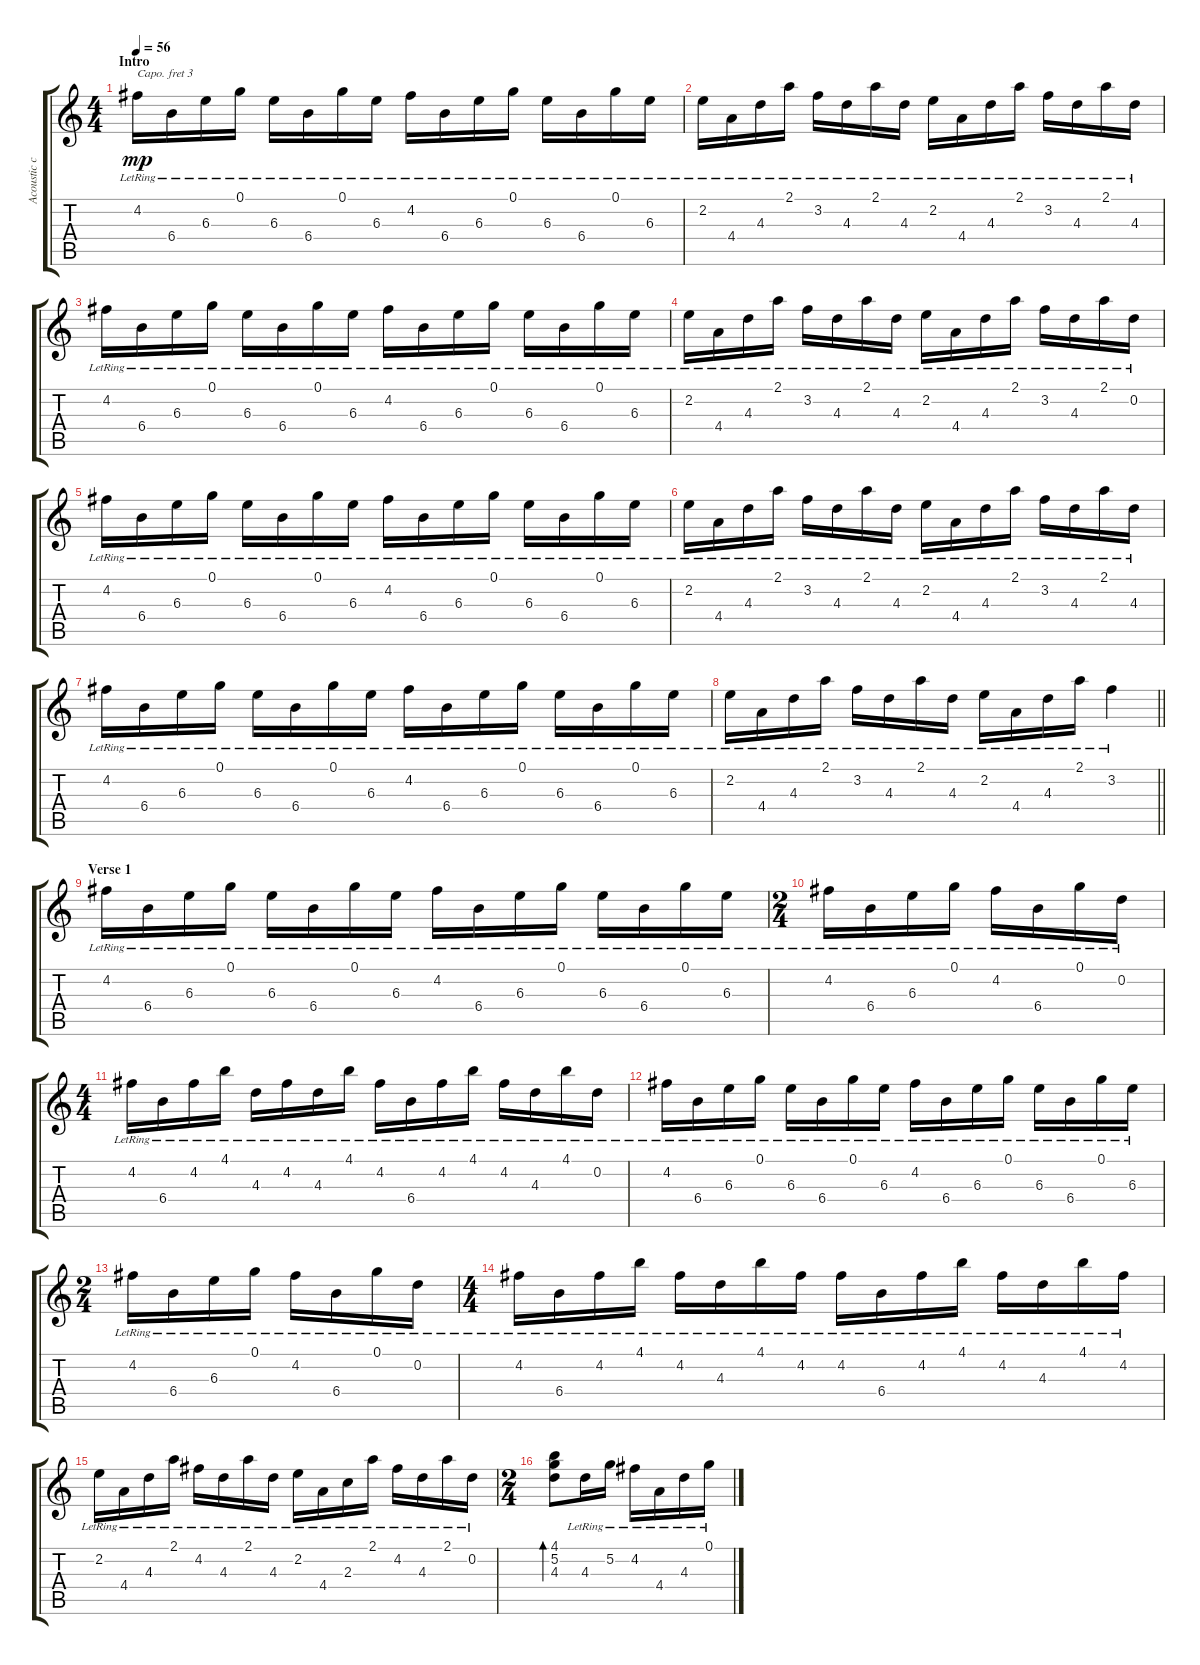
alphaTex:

\track ("Acoustic capo 3 (Gilmour)" "Acoustic c") {instrument acousticguitarsteel}
\staff {score tabs}
\capo 3
\tuning (E4 B3 G3 D3 A2 E2) {hide}
\ts (4 4)
\section ("" "Intro")
\tempo 56
\clef g2
\ks c
4.2{lr}.16{dy mp instrument acousticguitarsteel} 6.4{lr}.16 6.3{lr}.16 0.1{lr}.16 6.3{lr}.16 6.4{lr}.16 0.1{lr}.16 6.3{lr}.16 4.2{lr}.16 6.4{lr}.16 6.3{lr}.16 0.1{lr}.16 6.3{lr}.16 6.4{lr}.16 0.1{lr}.16 6.3{lr}.16 |
2.2{lr}.16 4.4{lr}.16 4.3{lr}.16 2.1{lr}.16 3.2{lr}.16 4.3{lr}.16 2.1{lr}.16 4.3{lr}.16 2.2{lr}.16 4.4{lr}.16 4.3{lr}.16 2.1{lr}.16 3.2{lr}.16 4.3{lr}.16 2.1{lr}.16 4.3{lr}.16 |
4.2{lr}.16 6.4{lr}.16 6.3{lr}.16 0.1{lr}.16 6.3{lr}.16 6.4{lr}.16 0.1{lr}.16 6.3{lr}.16 4.2{lr}.16 6.4{lr}.16 6.3{lr}.16 0.1{lr}.16 6.3{lr}.16 6.4{lr}.16 0.1{lr}.16 6.3{lr}.16 |
2.2{lr}.16 4.4{lr}.16 4.3{lr}.16 2.1{lr}.16 3.2{lr}.16 4.3{lr}.16 2.1{lr}.16 4.3{lr}.16 2.2{lr}.16 4.4{lr}.16 4.3{lr}.16 2.1{lr}.16 3.2{lr}.16 4.3{lr}.16 2.1{lr}.16 0.2{lr}.16 |
4.2{lr}.16 6.4{lr}.16 6.3{lr}.16 0.1{lr}.16 6.3{lr}.16 6.4{lr}.16 0.1{lr}.16 6.3{lr}.16 4.2{lr}.16 6.4{lr}.16 6.3{lr}.16 0.1{lr}.16 6.3{lr}.16 6.4{lr}.16 0.1{lr}.16 6.3{lr}.16 |
2.2{lr}.16 4.4{lr}.16 4.3{lr}.16 2.1{lr}.16 3.2{lr}.16 4.3{lr}.16 2.1{lr}.16 4.3{lr}.16 2.2{lr}.16 4.4{lr}.16 4.3{lr}.16 2.1{lr}.16 3.2{lr}.16 4.3{lr}.16 2.1{lr}.16 4.3{lr}.16 |
4.2{lr}.16 6.4{lr}.16 6.3{lr}.16 0.1{lr}.16 6.3{lr}.16 6.4{lr}.16 0.1{lr}.16 6.3{lr}.16 4.2{lr}.16 6.4{lr}.16 6.3{lr}.16 0.1{lr}.16 6.3{lr}.16 6.4{lr}.16 0.1{lr}.16 6.3{lr}.16 |
\barLineRight lightlight
2.2{lr}.16 4.4{lr}.16 4.3{lr}.16 2.1{lr}.16 3.2{lr}.16 4.3{lr}.16 2.1{lr}.16 4.3{lr}.16 2.2{lr}.16 4.4{lr}.16 4.3{lr}.16 2.1{lr}.16 3.2{lr}.4 |
\section ("" "Verse 1")
4.2{lr}.16 6.4{lr}.16 6.3{lr}.16 0.1{lr}.16 6.3{lr}.16 6.4{lr}.16 0.1{lr}.16 6.3{lr}.16 4.2{lr}.16 6.4{lr}.16 6.3{lr}.16 0.1{lr}.16 6.3{lr}.16 6.4{lr}.16 0.1{lr}.16 6.3{lr}.16 |
\ts (2 4)
4.2{lr}.16 6.4{lr}.16 6.3{lr}.16 0.1{lr}.16 4.2{lr}.16 6.4{lr}.16 0.1{lr}.16 0.2{lr}.16 |
\ts (4 4)
4.2{lr}.16 6.4{lr}.16 4.2{lr}.16 4.1{lr}.16 4.3{lr}.16 4.2{lr}.16 4.3{lr}.16 4.1{lr}.16 4.2{lr}.16 6.4{lr}.16 4.2{lr}.16 4.1{lr}.16 4.2{lr}.16 4.3{lr}.16 4.1{lr}.16 0.2{lr}.16 |
4.2{lr}.16 6.4{lr}.16 6.3{lr}.16 0.1{lr}.16 6.3{lr}.16 6.4{lr}.16 0.1{lr}.16 6.3{lr}.16 4.2{lr}.16 6.4{lr}.16 6.3{lr}.16 0.1{lr}.16 6.3{lr}.16 6.4{lr}.16 0.1{lr}.16 6.3{lr}.16 |
\ts (2 4)
4.2{lr}.16 6.4{lr}.16 6.3{lr}.16 0.1{lr}.16 4.2{lr}.16 6.4{lr}.16 0.1{lr}.16 0.2{lr}.16 |
\ts (4 4)
4.2{lr}.16 6.4{lr}.16 4.2{lr}.16 4.1{lr}.16 4.2{lr}.16 4.3{lr}.16 4.1{lr}.16 4.2{lr}.16 4.2{lr}.16 6.4{lr}.16 4.2{lr}.16 4.1{lr}.16 4.2{lr}.16 4.3{lr}.16 4.1{lr}.16 4.2{lr}.16 |
2.2{lr}.16 4.4{lr}.16 4.3{lr}.16 2.1{lr}.16 4.2{lr}.16 4.3{lr}.16 2.1{lr}.16 4.3{lr}.16 2.2{lr}.16 4.4{lr}.16 2.3{lr}.16 2.1{lr}.16 4.2{lr}.16 4.3{lr}.16 2.1{lr}.16 0.2{lr}.16 |
\ts (2 4)
(4.1 5.2 4.3).8{bd 60} 4.3{lr}.16 5.2{lr}.16 4.2{lr}.16 4.4{lr}.16 4.3{lr}.16 0.1{lr}.16
